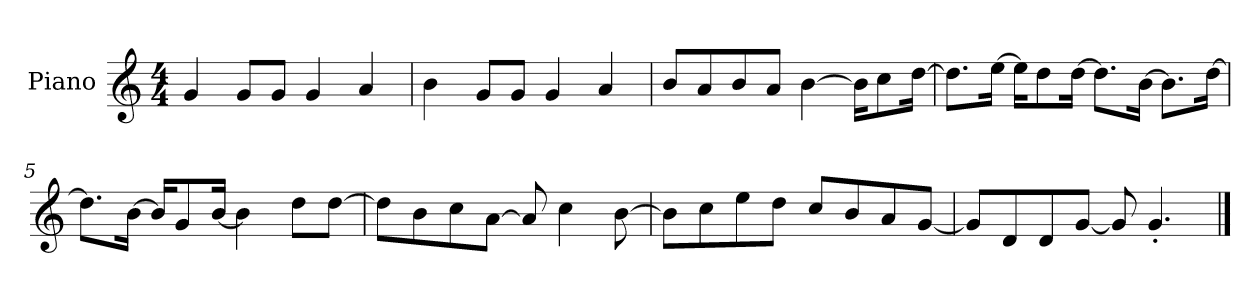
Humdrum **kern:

**kern
*part1
*staff1
*I"Piano
*I'P-no
*clefG2
*k[]
*M4/4
*MM90
=1
4g/
8g/L
8g/J
4g/
4a/
=2
4b\
8g/L
8g/J
4g/
4a/
=3
8b/L
8a/
8b/
8a/J
[4b\
16b\KL]
8cc\
[16dd\Jk
=4
8.dd\L]
[16ee\Jk
16ee\KL]
8dd\
[16dd\Jk
8.dd\L]
[16b\Jk
8.b\L]
[16dd\Jk
=5
8.dd\L]
[16b\Jk
16b/KL]
8g/
[16b/Jk
4b\]
8dd\L
[8dd\J
!!LO:LB:g=z
=6
8dd\L]
8b\
8cc\
[8a\J
8a/]
4cc\
[8b\
=7
8b\L]
8cc\
8ee\
8dd\J
8cc/L
8b/
8a/
[8g/J
=8
8g/L]
8d/
8d/
[8g/J
8g/]
4.g'/
==
*-
